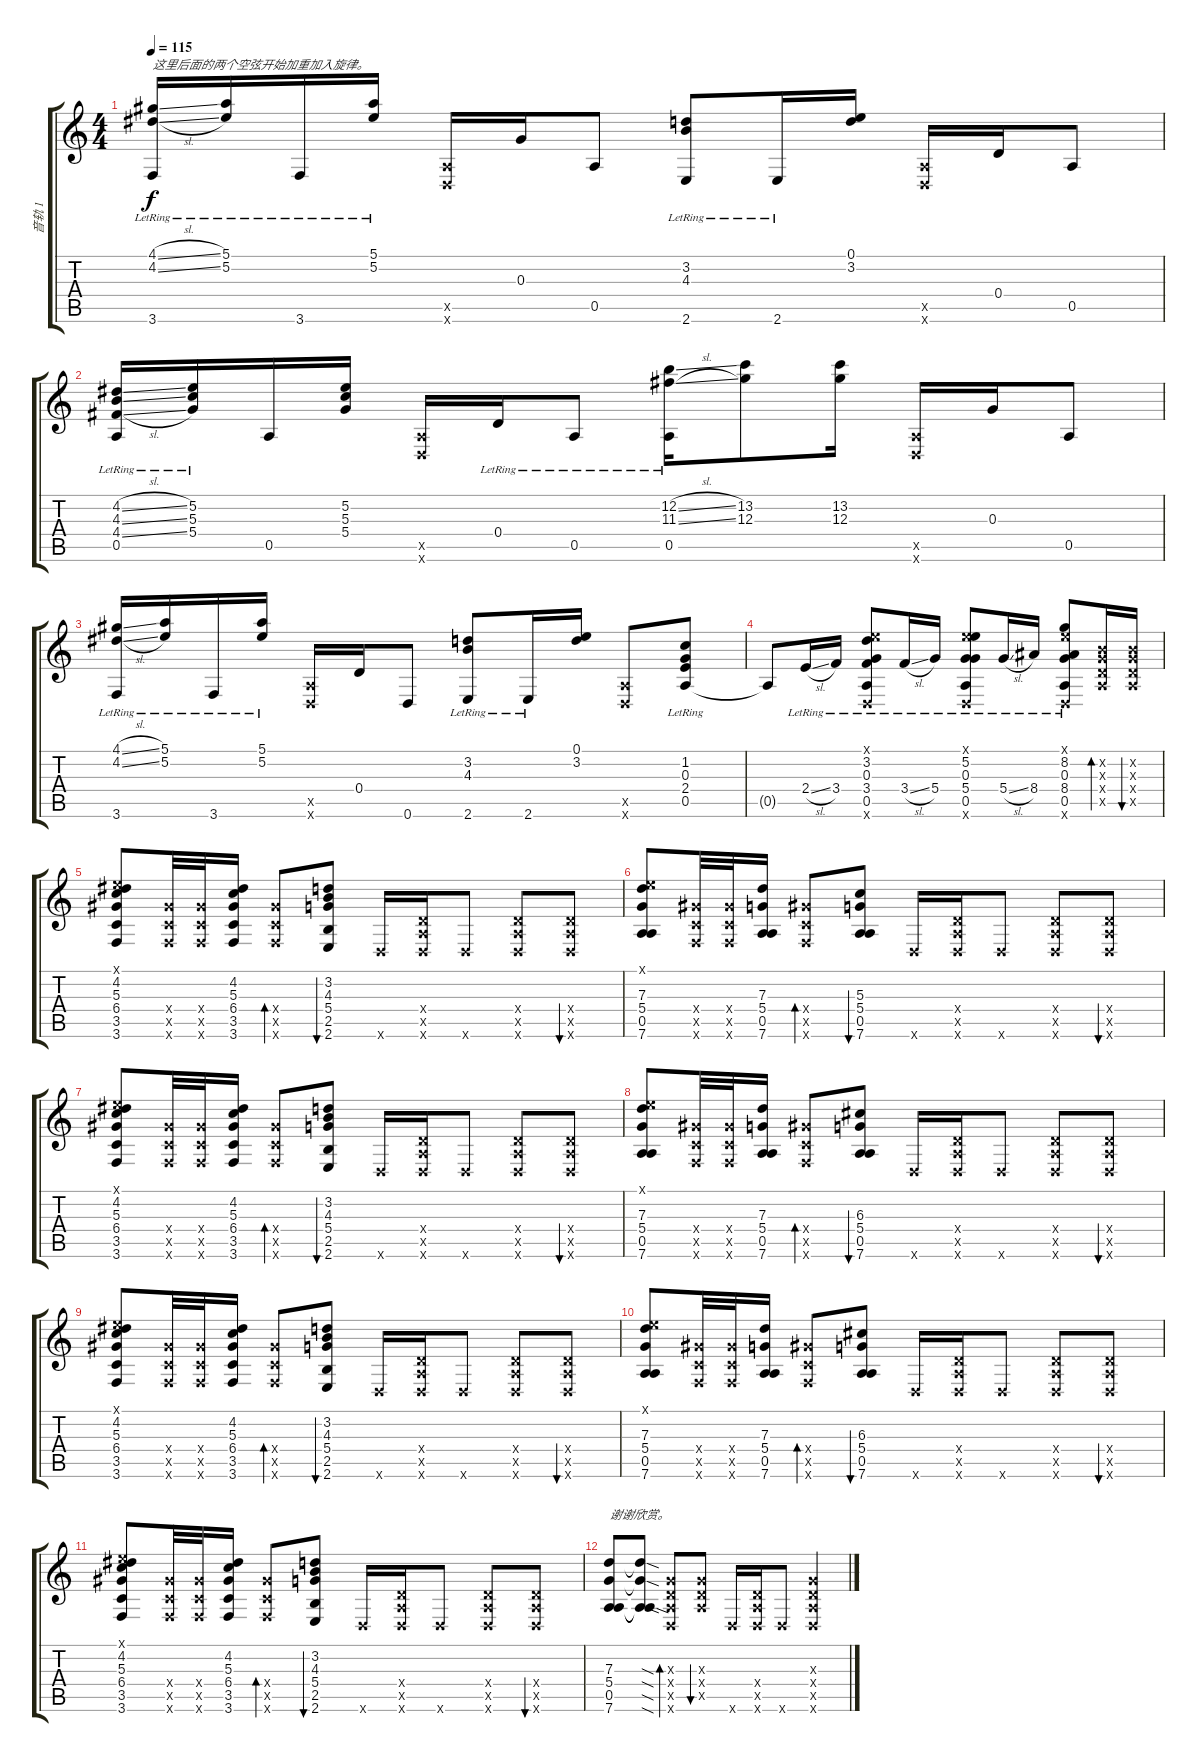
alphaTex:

\track ("音轨 1" "音轨 1") {instrument acousticguitarsteel}
\staff {score tabs}
\tuning (E4 B3 G3 D3 A2 D2) {hide}
\ts (4 4)
\tempo 115
\clef g2
\ks c
(4.1{sl lr} 4.2{sl lr} 3.6{lr}).16{txt "这里后面的两个空弦开始加重加入旋律。" dy f} (5.1{lr} 5.2{lr}).16 3.6{lr}.16 (5.1{lr} 5.2{lr}).16 (0.5{x} 0.6{x}).16 0.3.16 0.5.8 (3.2 4.3 2.6{lr}).8 2.6{lr}.16 (0.1 3.2).16 (0.5{x} 0.6{x}).16 0.4.16 0.5.8 |
(4.2{sl lr} 4.3{sl lr} 4.4{sl lr} 0.5{lr}).16 (5.2{lr} 5.3{lr} 5.4{lr}).16 0.5.16 (5.2 5.3 5.4).16 (0.5{x} 0.6{x}).16 0.4{lr}.16 0.5{lr}.8 (12.2{sl lr} 11.3{sl} 0.5{lr}).16 (13.2 12.3).8 (13.2 12.3).16 (0.5{x} 0.6{x}).16 0.3.16 0.5.8 |
(4.1{sl lr} 4.2{sl lr} 3.6{lr}).16 (5.1{lr} 5.2{lr}).16 3.6{lr}.16 (5.1{lr} 5.2{lr}).16 (0.5{x} 0.6{x}).16 0.4.16 0.6.8 (3.2 4.3 2.6{lr}).8 2.6{lr}.16 (0.1 3.2).16 (0.5{x} 0.6{x}).8 (1.2{lr} 0.3 2.4 0.5).8 |
0.5{t}.8 2.4{sl lr}.16 3.4{lr}.16 (0.1{x} 3.2{lr} 0.3 3.4{lr} 0.5{lr} 0.6{x}).8 3.4{sl lr}.16 5.4{lr}.16 (0.1{x} 5.2{lr} 0.3 5.4{lr} 0.5{lr} 0.6{x}).8 5.4{sl lr}.16 8.4{lr}.16 (0.1{x} 8.2{lr} 0.3 8.4{lr} 0.5{lr} 0.6{x}).8 (0.2{x} 0.3{x} 0.4{x} 0.5{x}).16{bd 60} (0.2{x} 0.3{x} 0.4{x} 0.5{x}).16{bu 60} |
(0.1{x} 4.2 5.3 6.4 3.5 3.6).8 (6.4{x} 3.5{x} 3.6{x}).32 (6.4{x} 3.5{x} 3.6{x}).32 (4.2 5.3 6.4 3.5 3.6).16 (6.4{x} 3.5{x} 3.6{x}).8{bd 60} (3.2 4.3 5.4 2.5 2.6).8{bu 60} 0.6{x}.16 (0.4{x} 0.5{x} 0.6{x}).16 0.6{x}.8 (0.4{x} 0.5{x} 0.6{x}).8 (0.4{x} 0.5{x} 0.6{x}).8{bu 60} |
(0.1{x} 7.3 5.4 0.5 7.6).8 (6.4{x} 3.5{x} 3.6{x}).32 (6.4{x} 3.5{x} 3.6{x}).32 (7.3 5.4 0.5 7.6).16 (6.4{x} 3.5{x} 3.6{x}).8{bd 60} (5.3 5.4 0.5 7.6).8{bu 60} 0.6{x}.16 (0.4{x} 0.5{x} 0.6{x}).16 0.6{x}.8 (0.4{x} 0.5{x} 0.6{x}).8 (0.4{x} 0.5{x} 0.6{x}).8{bu 60} |
(0.1{x} 4.2 5.3 6.4 3.5 3.6).8 (6.4{x} 3.5{x} 3.6{x}).32 (6.4{x} 3.5{x} 3.6{x}).32 (4.2 5.3 6.4 3.5 3.6).16 (6.4{x} 3.5{x} 3.6{x}).8{bd 60} (3.2 4.3 5.4 2.5 2.6).8{bu 60} 0.6{x}.16 (0.4{x} 0.5{x} 0.6{x}).16 0.6{x}.8 (0.4{x} 0.5{x} 0.6{x}).8 (0.4{x} 0.5{x} 0.6{x}).8{bu 60} |
(0.1{x} 7.3 5.4 0.5 7.6).8 (6.4{x} 3.5{x} 3.6{x}).32 (6.4{x} 3.5{x} 3.6{x}).32 (7.3 5.4 0.5 7.6).16 (6.4{x} 3.5{x} 3.6{x}).8{bd 60} (6.3 5.4 0.5 7.6).8{bu 60} 0.6{x}.16 (0.4{x} 0.5{x} 0.6{x}).16 0.6{x}.8 (0.4{x} 0.5{x} 0.6{x}).8 (0.4{x} 0.5{x} 0.6{x}).8{bu 60} |
(0.1{x} 4.2 5.3 6.4 3.5 3.6).8 (6.4{x} 3.5{x} 3.6{x}).32 (6.4{x} 3.5{x} 3.6{x}).32 (4.2 5.3 6.4 3.5 3.6).16 (6.4{x} 3.5{x} 3.6{x}).8{bd 60} (3.2 4.3 5.4 2.5 2.6).8{bu 60} 0.6{x}.16 (0.4{x} 0.5{x} 0.6{x}).16 0.6{x}.8 (0.4{x} 0.5{x} 0.6{x}).8 (0.4{x} 0.5{x} 0.6{x}).8{bu 60} |
(0.1{x} 7.3 5.4 0.5 7.6).8 (6.4{x} 3.5{x} 3.6{x}).32 (6.4{x} 3.5{x} 3.6{x}).32 (7.3 5.4 0.5 7.6).16 (6.4{x} 3.5{x} 3.6{x}).8{bd 60} (6.3 5.4 0.5 7.6).8{bu 60} 0.6{x}.16 (0.4{x} 0.5{x} 0.6{x}).16 0.6{x}.8 (0.4{x} 0.5{x} 0.6{x}).8 (0.4{x} 0.5{x} 0.6{x}).8{bu 60} |
(0.1{x} 4.2 5.3 6.4 3.5 3.6).8 (6.4{x} 3.5{x} 3.6{x}).32 (6.4{x} 3.5{x} 3.6{x}).32 (4.2 5.3 6.4 3.5 3.6).16 (6.4{x} 3.5{x} 3.6{x}).8{bd 60} (3.2 4.3 5.4 2.5 2.6).8{bu 60} 0.6{x}.16 (0.4{x} 0.5{x} 0.6{x}).16 0.6{x}.8 (0.4{x} 0.5{x} 0.6{x}).8 (0.4{x} 0.5{x} 0.6{x}).8{bu 60} |
(7.3 5.4 0.5 7.6).8{txt "谢谢欣赏。"} (7.3{sod t} 5.4{sod t} 0.5{sod t} 7.6{sod t}).8 (0.3{x} 0.4{x} 0.5{x} 0.6{x}).8{bd 60} (0.3{x} 0.4{x} 0.5{x}).8{bu 60} 0.6{x}.16 (0.4{x} 0.5{x} 0.6{x}).16 0.6{x}.8 (0.3{x} 0.4{x} 0.5{x} 0.6{x}).4
